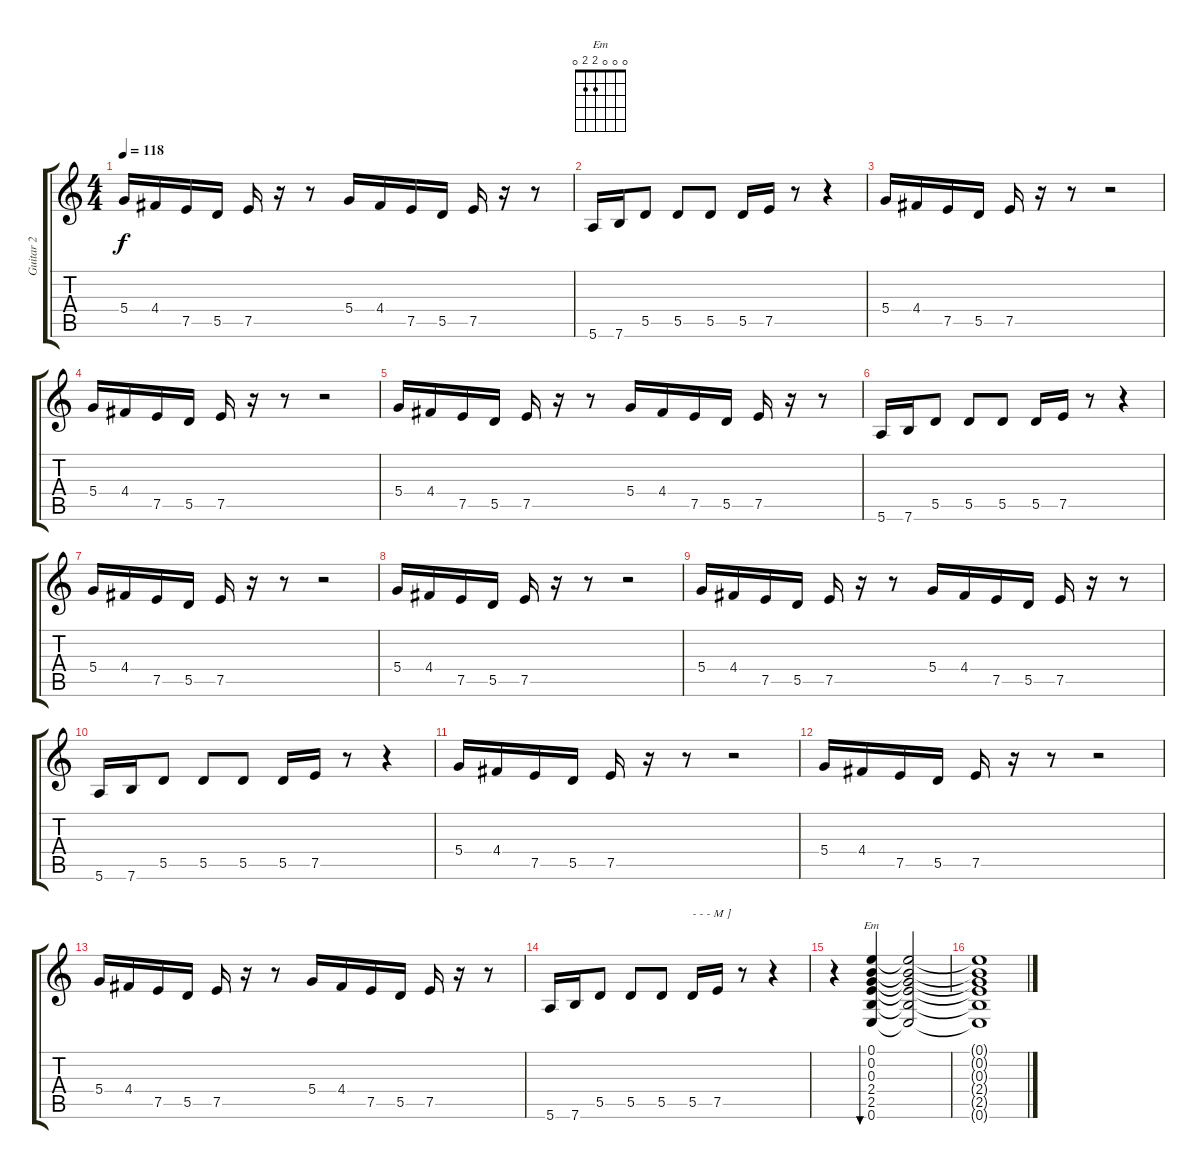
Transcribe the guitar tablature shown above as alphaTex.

\track ("Guitar 2" "Guitar 2") {instrument electricguitarclean}
\staff {score tabs}
\tuning (E4 B3 G3 D3 A2 E2) {hide}
\chord ("Em" 0 0 0 2 2 0)
\ts (4 4)
\tempo 118
\clef g2
\ks c
5.4.16{dy f} 4.4.16 7.5.16 5.5.16 7.5.16 r.16 r.8 5.4.16 4.4.16 7.5.16 5.5.16 7.5.16 r.16 r.8 |
5.6.16 7.6.16 5.5.8 5.5.8 5.5.8 5.5.16 7.5.16 r.8 r.4 |
5.4.16 4.4.16 7.5.16 5.5.16 7.5.16 r.16 r.8 r.2 |
5.4.16 4.4.16 7.5.16 5.5.16 7.5.16 r.16 r.8 r.2 |
5.4.16 4.4.16 7.5.16 5.5.16 7.5.16 r.16 r.8 5.4.16 4.4.16 7.5.16 5.5.16 7.5.16 r.16 r.8 |
5.6.16 7.6.16 5.5.8 5.5.8 5.5.8 5.5.16 7.5.16 r.8 r.4 |
5.4.16 4.4.16 7.5.16 5.5.16 7.5.16 r.16 r.8 r.2 |
5.4.16 4.4.16 7.5.16 5.5.16 7.5.16 r.16 r.8 r.2 |
5.4.16 4.4.16 7.5.16 5.5.16 7.5.16 r.16 r.8 5.4.16 4.4.16 7.5.16 5.5.16 7.5.16 r.16 r.8 |
5.6.16 7.6.16 5.5.8 5.5.8 5.5.8 5.5.16 7.5.16 r.8 r.4 |
5.4.16 4.4.16 7.5.16 5.5.16 7.5.16 r.16 r.8 r.2 |
5.4.16 4.4.16 7.5.16 5.5.16 7.5.16 r.16 r.8 r.2 |
5.4.16 4.4.16 7.5.16 5.5.16 7.5.16 r.16 r.8 5.4.16 4.4.16 7.5.16 5.5.16 7.5.16 r.16 r.8 |
5.6.16 7.6.16 5.5.8 5.5.8 5.5.8 5.5.16{txt "- - - M ]"} 7.5.16 r.8 r.4 |
r.4 (0.1 0.2 0.3 2.4 2.5 0.6).4{bu 480 ch "Em" volume 16 instrument electricguitarclean} (0.1{t} 0.2{t} 0.3{t} 2.4{t} 2.5{t} 0.6{t}).2 |
(0.1{t} 0.2{t} 0.3{t} 2.4{t} 2.5{t} 0.6{t}).1
